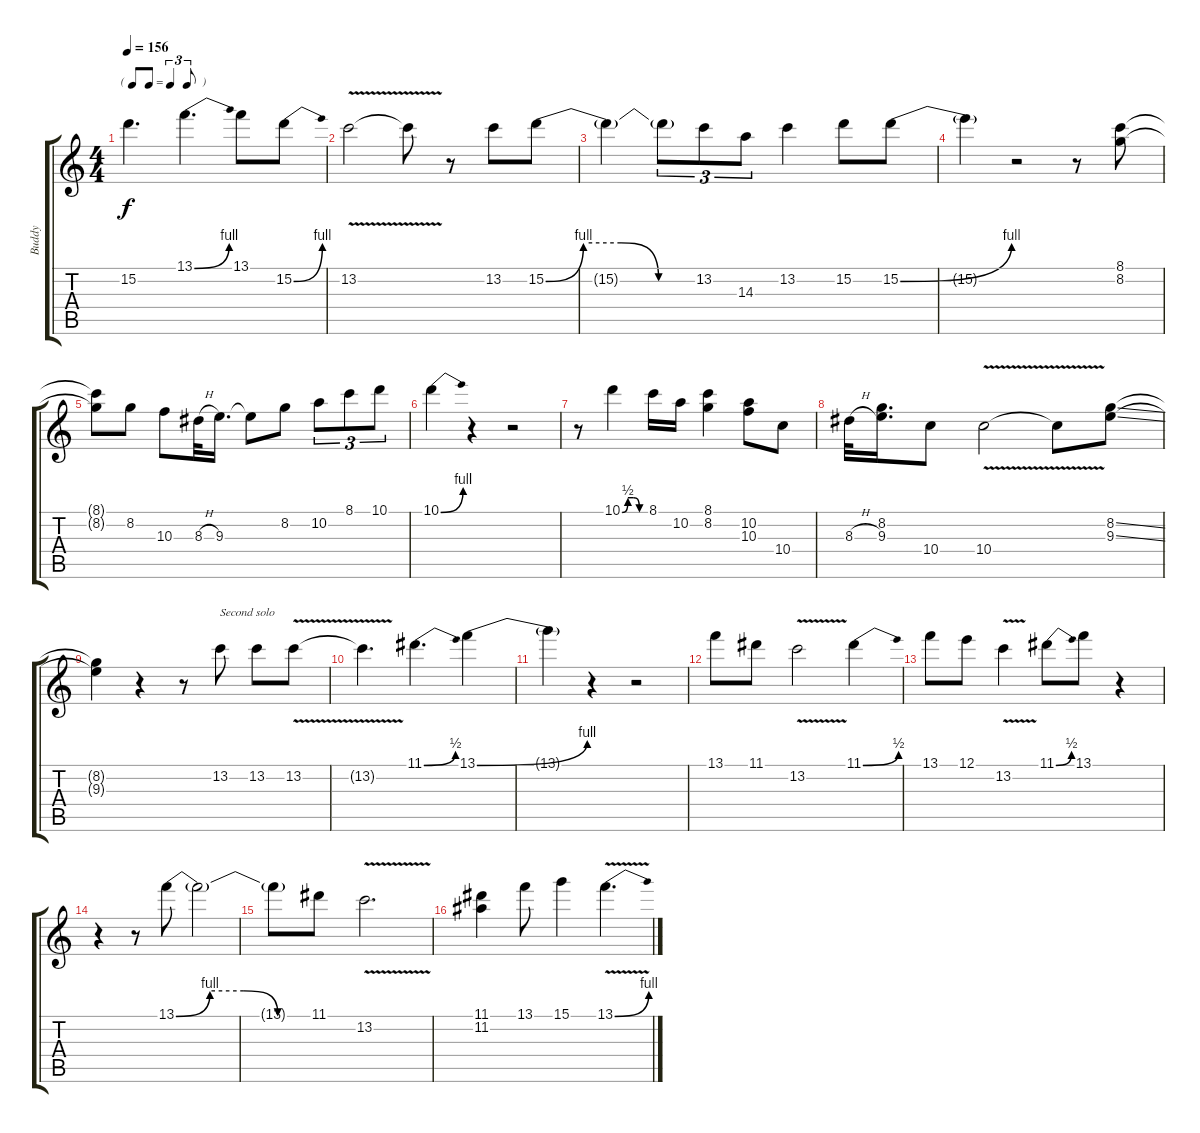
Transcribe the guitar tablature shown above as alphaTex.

\track ("Buddy" "Buddy") {instrument acousticguitarsteel}
\staff {score tabs}
\tuning (E4 B3 G3 D3 A2 E2) {hide}
\ts (4 4)
\tf triplet8th
\tempo 156
\clef g2
\ks c
15.2{t}.4{d dy f} 13.1{be (bend 0 0 60 4)}.4{d} 13.1.8 15.2{be (bend 0 0 60 4)}.8 |
13.2{v}.2 13.2{t}.8 r.8 13.2.8 15.2{be (custom 0 0 15 4 30 4 45 0 60 0)}.8 |
15.2{t}.4 15.2{t}.8{tu (3 2)} 13.2.8{tu (3 2)} 14.3.8{tu (3 2)} 13.2.4 15.2.8 15.2{be (bend 0 0 60 4)}.8 |
15.2{t}.4 r.2 r.8 (8.1 8.2).8 |
(8.1{t} 8.2{t}).8 8.2.8 10.3.8 8.3{h}.32 9.3.16{d} 9.3{t}.8 8.2.8 10.2.8{tu (3 2)} 8.1.8{tu (3 2)} 10.1.8{tu (3 2)} |
10.1{be (bend 0 0 60 4)}.4 r.4 r.2 |
r.8 10.1{be (custom 0 0 15 2 30 2 45 0 60 0)}.4 8.1.16 10.2.16 (8.1 8.2).4 (10.2 10.3).8 10.4.8 |
8.3{h}.32 (8.2 9.3).16{d} 10.4.8 10.4{v}.2 10.4{t}.8 (8.2{ss} 9.3{ss}).8 |
(8.2{t} 9.3{t}).4 r.4 r.8 13.2.8{txt "Second solo"} 13.2.8 13.2{v}.8 |
13.2{t}.4{d} 11.1{be (bend 0 0 60 2)}.4{d} 13.1{be (bend 0 0 60 4)}.4 |
13.1{t}.4 r.4 r.2 |
13.1.8 11.1.8 13.2{v}.2 11.1{be (bend 0 0 60 2)}.4 |
13.1.8 12.1.8 13.2{v}.4 11.1{be (bend 0 0 60 2)}.8 13.1.8 r.4 |
r.4 r.8 13.1{be (custom 0 0 15 4 30 4 45 0 60 0)}.8 13.1{t}.2 |
13.1{t}.8 11.1.8 13.2{v}.2{d} |
(11.1 11.2).4 13.1.8 15.1.4 13.1{be (bend 0 0 60 4) v}.4{d}
